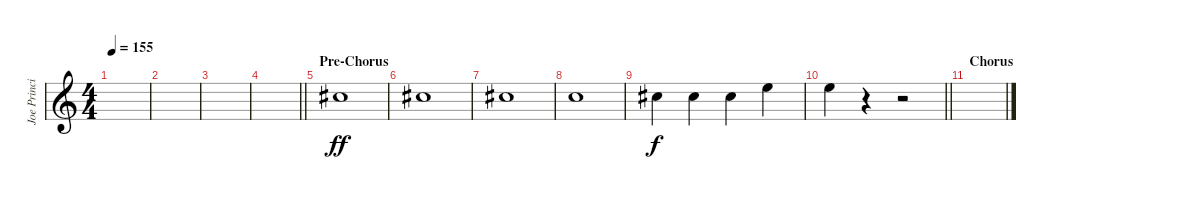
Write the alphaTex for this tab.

\track ("Joe Principe - Vocals" "Joe Princi") {instrument distortionguitar}
\staff {score}
\tuning (E4 B3 G3 D3 A2 E2) {hide}
\ts (4 4)
\tempo 155
\clef g2
\ks c
|
|
|
\barLineRight lightlight
|
\section ("" "Pre-Chorus")
6.3.1{dy ff} |
6.3.1 |
6.3.1 |
5.3.1 |
6.3.4{dy f} 6.3.4 6.3.4 9.3.4 |
\barLineRight lightlight
9.3.4 r.4 r.2 |
\section ("" "Chorus")
